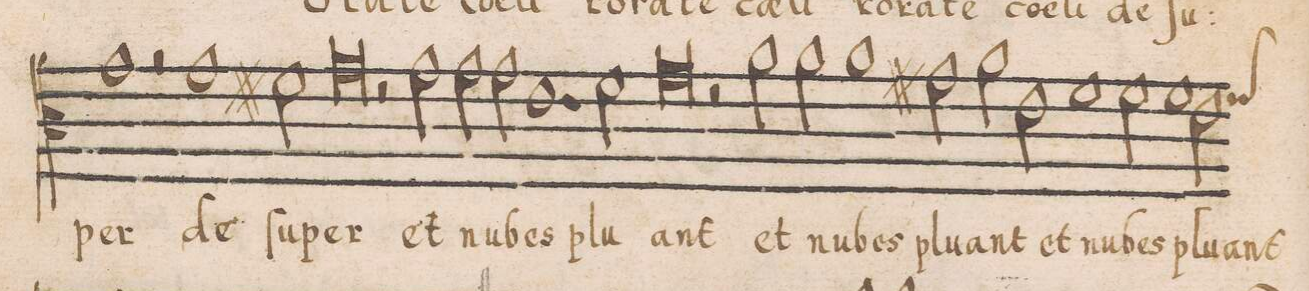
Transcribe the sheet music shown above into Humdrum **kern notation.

**kern	**text
*I"CANTVS	*
*clefC3	*
*k[]	*
*met(C|)	*
*M2/1	*
1g	-per
2r	.
1g\	de-
=9-	=9-
2f#X\	-ſu-
0g	-per
=10-	=10-
2r	.
2g\	et
=11-	=11-
2g\	nu-
2g\	-bes
1.e	plu-
=12-	=12-
2fny\	.
0g	-ant
=13-	=13-
2r	.
2a\	et
=14-	=14-
2a\	nu-
1a	-bes
2g#X\	plu-
=15-	=15-
2a\	-ant
2e\	et
1f	nu-
=16-	=16-
2f\	-bes
1f	plu-
*custos:f	*
2e\	-ant
=17-	=17-
*-	*-
